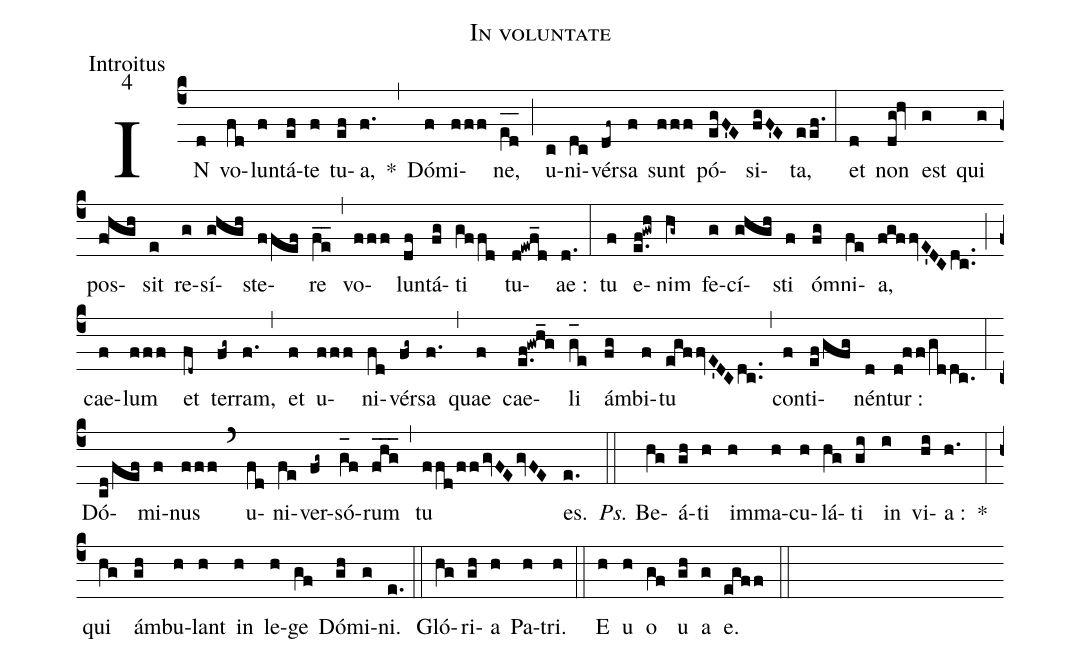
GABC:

name:In voluntate;
office-part:Introitus;
mode:4;
%%
(c4) IN(d) vo(fd)lun(f)tá(ef)te(f) tu(ef)a,(f.) *(,) Dó(f)mi(fff)ne,(e_[oh:h][ll:1]d_[oh:h]) (;) u(c)ni(dc)vér(df~)sa(f) sunt(fff) pó(egF'E)si(fgF'E)ta,(eef.) (:) et(d) non(dg!hv) est(g) qui(g) pos(f!hgh)sit(e) re(g)sí(ghgh)ste(ffef)re(fe__) (,) vo(fff)lun(df)tá(fg)ti(gffd) tu(d!ewf_d)ae :(d.) (:) tu(f) e(e.f!gwh)nim(hg~) fe(g)cí(ghgh)sti(f) ó(fg)mni(fe)a,(fgffvE'DCdc..) (;) cae(f)lum(fff) et(fd~) ter(fg~)ram,(f.) (,) et(f) u(fff)ni(fd)vér(fg~)sa(f.) (,) quae(f) cae(e.f!gwh_g)li(g_[oh:h]e) ám(fg)bi(f)tu(egffvE'DCdc..) (,) con(f)ti(ef/gfg)nén(d)tur :(d!ff/gddc.) (:) Dó(cd/fef)mi(f)nus(fff) (`) u(fd)ni(fe)ver(fg~)só(g_[oh:h]f)rum(fhg___) (,) tu(ffd/ffgvFEgvFE) es.(e.) (::) <i>Ps.</i> Be(hg)á(gh)ti(h) im(h)ma(h)cu(h)lá(hg)ti(gi) in(i) vi(hi)a :(h.) *(:) qui(hg) ám(gh)bu(h)lant(h) in(h) le(h)ge(gf) Dó(gh)mi(g)ni.(e.) (::) Gló(hg)ri(gh)a(h) Pa(h)tri.(h) (::) <eu>E(h) u(h) o(gf) u(gh) a(g) e.</eu>(egff) (::)
